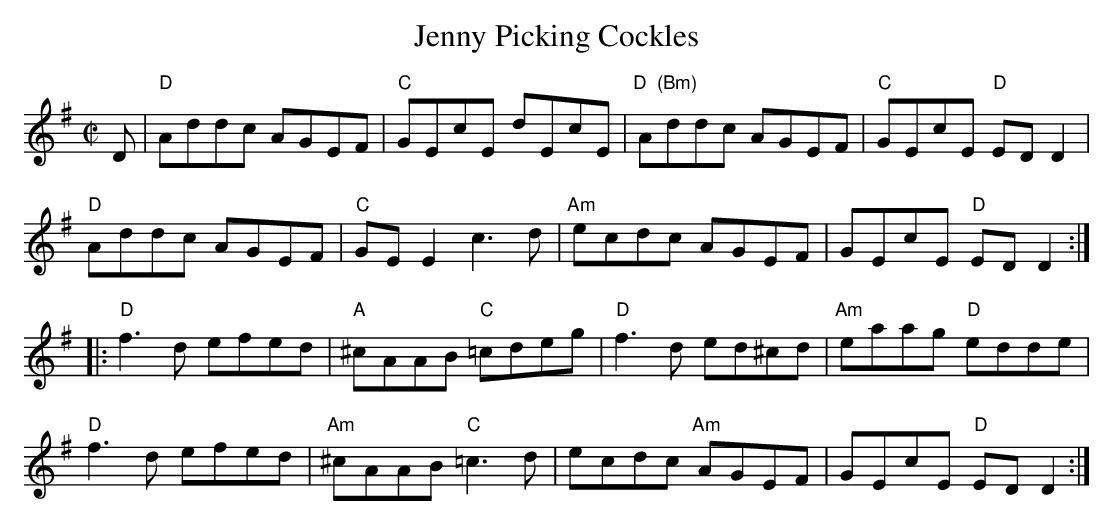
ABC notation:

X:1
T:Jenny Picking Cockles
M:C|
L:1/8
K:Dmix
D | "D"Addc AGEF | "C"GEcE dEcE | "D  (Bm)"Addc AGEF | "C"GEcE "D"EDD2 |
!
"D"Addc AGEF | "C"GEE2 c3d | "Am"ecdc AGEF | GEcE "D"EDD2 :|!
|: "D"f3d efed | "A"^cAAB "C"=cdeg | "D"f3d ed^cd | "Am"eaag "D"edde |!
"D"f3d efed | "Am"^cAAB "C"=c3d | ecdc "Am"AGEF | GEcE "D"EDD2:|!
